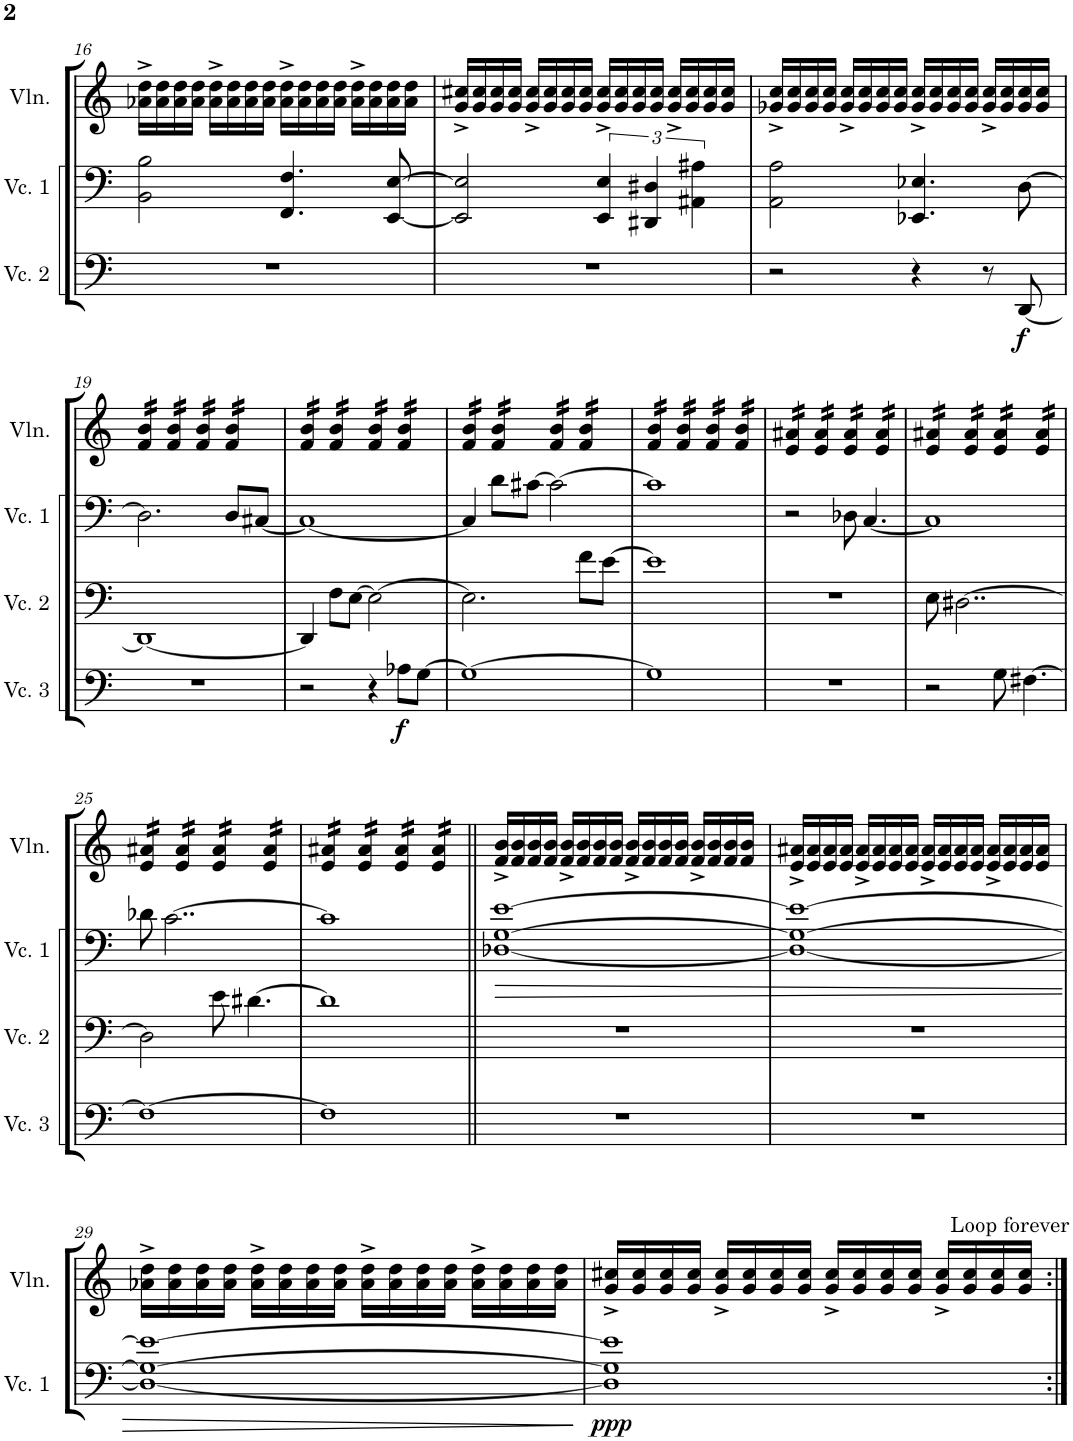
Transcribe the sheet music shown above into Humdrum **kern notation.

**kern	**dynam	**kern	**dynam	**kern	**dynam	**kern
*part4	*part4	*part3	*part3	*part2	*part2	*part1
*staff4	*staff4	*staff3	*staff3	*staff2	*staff2	*staff1
*I"Violoncello 3	*	*I"Violoncello 2	*	*I"Violoncello 1	*	*I"Violin
*I'Vc. 3	*	*I'Vc. 2	*	*I'Vc. 1	*	*I'Vln.
!!LO:PB:g=z
*clefF4	*	*clefF4	*	*clefF4	*	*clefG2
*k[]	*	*k[]	*	*k[]	*	*k[]
*M4/4	*	*M4/4	*	*M4/4	*	*M4/4
*met(c)	*	*met(c)	*	*met(c)	*	*met(c)
=16	=16	=16	=16	=16	=16	=16
1r	.	1r	.	2BB\ 2B\	.	16a-X\^ 16dd\^LL
.	.	.	.	.	.	16a-\ 16dd\
.	.	.	.	.	.	16a-\ 16dd\
.	.	.	.	.	.	16a-\ 16dd\JJ
.	.	.	.	.	.	16a-\^ 16dd\^LL
.	.	.	.	.	.	16a-\ 16dd\
.	.	.	.	.	.	16a-\ 16dd\
.	.	.	.	.	.	16a-\ 16dd\JJ
.	.	.	.	4.FF/ 4.F/	.	16a-\^ 16dd\^LL
.	.	.	.	.	.	16a-\ 16dd\
.	.	.	.	.	.	16a-\ 16dd\
.	.	.	.	.	.	16a-\ 16dd\JJ
.	.	.	.	.	.	16a-\^ 16dd\^LL
.	.	.	.	.	.	16a-\ 16dd\
.	.	.	.	[8EE/ [8E/	.	16a-\ 16dd\
.	.	.	.	.	.	16a-\ 16dd\JJ
=17	=17	=17	=17	=17	=17	=17
1r	.	1r	.	2EE/] 2E/]	.	16g/^ 16cc#X/^LL
.	.	.	.	.	.	16g/ 16cc#/
.	.	.	.	.	.	16g/ 16cc#/
.	.	.	.	.	.	16g/ 16cc#/JJ
.	.	.	.	.	.	16g/^ 16cc#/^LL
.	.	.	.	.	.	16g/ 16cc#/
.	.	.	.	.	.	16g/ 16cc#/
.	.	.	.	.	.	16g/ 16cc#/JJ
.	.	.	.	6EE/ 6E/	.	16g/^ 16cc#/^LL
.	.	.	.	.	.	16g/ 16cc#/
.	.	.	.	.	.	16g/ 16cc#/
.	.	.	.	6DD#X/ 6D#X/	.	.
.	.	.	.	.	.	16g/ 16cc#/JJ
.	.	.	.	.	.	16g/^ 16cc#/^LL
.	.	.	.	.	.	16g/ 16cc#/
.	.	.	.	6AA#X\ 6A#X\	.	.
.	.	.	.	.	.	16g/ 16cc#/
.	.	.	.	.	.	16g/ 16cc#/JJ
=18	=18	=18	=18	=18	=18	=18
1r	.	2r	.	2AA\ 2A\	.	16g-X/^ 16cc/^LL
.	.	.	.	.	.	16g-/ 16cc/
.	.	.	.	.	.	16g-/ 16cc/
.	.	.	.	.	.	16g-/ 16cc/JJ
.	.	.	.	.	.	16g-/^ 16cc/^LL
.	.	.	.	.	.	16g-/ 16cc/
.	.	.	.	.	.	16g-/ 16cc/
.	.	.	.	.	.	16g-/ 16cc/JJ
.	.	4r	.	4.EE-X/ 4.E-X/	.	16g-/^ 16cc/^LL
.	.	.	.	.	.	16g-/ 16cc/
.	.	.	.	.	.	16g-/ 16cc/
.	.	.	.	.	.	16g-/ 16cc/JJ
.	.	8r	.	.	.	16g-/^ 16cc/^LL
.	.	.	.	.	.	16g-/ 16cc/
!	!	!	!LO:DY:b	!	!	!
.	.	[8DD/	f	[8D\	.	16g-/ 16cc/
.	.	.	.	.	.	16g-/ 16cc/JJ
!!LO:LB:g=z
=19	=19	=19	=19	=19	=19	=19
*	*	*	*	*	*	*tremolo
1r	.	1DD_	.	2.D\]	.	16f/ 16b/LL
.	.	.	.	.	.	16f/ 16b/
.	.	.	.	.	.	16f/ 16b/
.	.	.	.	.	.	16f/ 16b/JJ
.	.	.	.	.	.	16f/ 16b/LL
.	.	.	.	.	.	16f/ 16b/
.	.	.	.	.	.	16f/ 16b/
.	.	.	.	.	.	16f/ 16b/JJ
.	.	.	.	.	.	16f/ 16b/LL
.	.	.	.	.	.	16f/ 16b/
.	.	.	.	.	.	16f/ 16b/
.	.	.	.	.	.	16f/ 16b/JJ
.	.	.	.	8D/L	.	16f/ 16b/LL
.	.	.	.	.	.	16f/ 16b/
.	.	.	.	[8C#X/J	.	16f/ 16b/
.	.	.	.	.	.	16f/ 16b/JJ
=20	=20	=20	=20	=20	=20	=20
2r	.	4DD/]	.	1C#_	.	16f/ 16b/LL
.	.	.	.	.	.	16f/ 16b/
.	.	.	.	.	.	16f/ 16b/
.	.	.	.	.	.	16f/ 16b/JJ
.	.	8F\L	.	.	.	16f/ 16b/LL
.	.	.	.	.	.	16f/ 16b/
.	.	[8E\J	.	.	.	16f/ 16b/
.	.	.	.	.	.	16f/ 16b/JJ
4r	.	2E\_	.	.	.	16f/ 16b/LL
.	.	.	.	.	.	16f/ 16b/
.	.	.	.	.	.	16f/ 16b/
.	.	.	.	.	.	16f/ 16b/JJ
!	!LO:DY:b	!	!	!	!	!
8A-X\L	f	.	.	.	.	16f/ 16b/LL
.	.	.	.	.	.	16f/ 16b/
[8G\J	.	.	.	.	.	16f/ 16b/
.	.	.	.	.	.	16f/ 16b/JJ
=21	=21	=21	=21	=21	=21	=21
1G_	.	2.E\]	.	4C#/]	.	16f/ 16b/LL
.	.	.	.	.	.	16f/ 16b/
.	.	.	.	.	.	16f/ 16b/
.	.	.	.	.	.	16f/ 16b/JJ
.	.	.	.	8d\L	.	16f/ 16b/LL
.	.	.	.	.	.	16f/ 16b/
.	.	.	.	[8c#X\J	.	16f/ 16b/
.	.	.	.	.	.	16f/ 16b/JJ
.	.	.	.	2c#\_	.	16f/ 16b/LL
.	.	.	.	.	.	16f/ 16b/
.	.	.	.	.	.	16f/ 16b/
.	.	.	.	.	.	16f/ 16b/JJ
.	.	8f\L	.	.	.	16f/ 16b/LL
.	.	.	.	.	.	16f/ 16b/
.	.	[8e\J	.	.	.	16f/ 16b/
.	.	.	.	.	.	16f/ 16b/JJ
=22	=22	=22	=22	=22	=22	=22
1G]	.	1e]	.	1c#]	.	16f/ 16b/LL
.	.	.	.	.	.	16f/ 16b/
.	.	.	.	.	.	16f/ 16b/
.	.	.	.	.	.	16f/ 16b/JJ
.	.	.	.	.	.	16f/ 16b/LL
.	.	.	.	.	.	16f/ 16b/
.	.	.	.	.	.	16f/ 16b/
.	.	.	.	.	.	16f/ 16b/JJ
.	.	.	.	.	.	16f/ 16b/LL
.	.	.	.	.	.	16f/ 16b/
.	.	.	.	.	.	16f/ 16b/
.	.	.	.	.	.	16f/ 16b/JJ
.	.	.	.	.	.	16f/ 16b/LL
.	.	.	.	.	.	16f/ 16b/
.	.	.	.	.	.	16f/ 16b/
.	.	.	.	.	.	16f/ 16b/JJ
=23	=23	=23	=23	=23	=23	=23
1r	.	1r	.	2r	.	16e/ 16a#X/LL
.	.	.	.	.	.	16e/ 16a#X/
.	.	.	.	.	.	16e/ 16a#X/
.	.	.	.	.	.	16e/ 16a#X/JJ
.	.	.	.	.	.	16e/ 16a#/LL
.	.	.	.	.	.	16e/ 16a#/
.	.	.	.	.	.	16e/ 16a#/
.	.	.	.	.	.	16e/ 16a#/JJ
.	.	.	.	8D-X\	.	16e/ 16a#/LL
.	.	.	.	.	.	16e/ 16a#/
.	.	.	.	[4.C/	.	16e/ 16a#/
.	.	.	.	.	.	16e/ 16a#/JJ
.	.	.	.	.	.	16e/ 16a#/LL
.	.	.	.	.	.	16e/ 16a#/
.	.	.	.	.	.	16e/ 16a#/
.	.	.	.	.	.	16e/ 16a#/JJ
=24	=24	=24	=24	=24	=24	=24
2r	.	8E\	.	1C]	.	16e/ 16a#X/LL
.	.	.	.	.	.	16e/ 16a#X/
.	.	[2..D#X\	.	.	.	16e/ 16a#X/
.	.	.	.	.	.	16e/ 16a#X/JJ
.	.	.	.	.	.	16e/ 16a#/LL
.	.	.	.	.	.	16e/ 16a#/
.	.	.	.	.	.	16e/ 16a#/
.	.	.	.	.	.	16e/ 16a#/JJ
8G\	.	.	.	.	.	16e/ 16a#/LL
.	.	.	.	.	.	16e/ 16a#/
[4.F#X\	.	.	.	.	.	16e/ 16a#/
.	.	.	.	.	.	16e/ 16a#/JJ
.	.	.	.	.	.	16e/ 16a#/LL
.	.	.	.	.	.	16e/ 16a#/
.	.	.	.	.	.	16e/ 16a#/
.	.	.	.	.	.	16e/ 16a#/JJ
!!LO:LB:g=z
=25	=25	=25	=25	=25	=25	=25
1F#_	.	2D#\]	.	8d-X\	.	16e/ 16a#X/LL
.	.	.	.	.	.	16e/ 16a#X/
.	.	.	.	[2..c\	.	16e/ 16a#X/
.	.	.	.	.	.	16e/ 16a#X/JJ
.	.	.	.	.	.	16e/ 16a#/LL
.	.	.	.	.	.	16e/ 16a#/
.	.	.	.	.	.	16e/ 16a#/
.	.	.	.	.	.	16e/ 16a#/JJ
.	.	8e\	.	.	.	16e/ 16a#/LL
.	.	.	.	.	.	16e/ 16a#/
.	.	[4.d#X\	.	.	.	16e/ 16a#/
.	.	.	.	.	.	16e/ 16a#/JJ
.	.	.	.	.	.	16e/ 16a#/LL
.	.	.	.	.	.	16e/ 16a#/
.	.	.	.	.	.	16e/ 16a#/
.	.	.	.	.	.	16e/ 16a#/JJ
=26	=26	=26	=26	=26	=26	=26
1F#]	.	1d#]	.	1c]	.	16e/ 16a#X/LL
.	.	.	.	.	.	16e/ 16a#X/
.	.	.	.	.	.	16e/ 16a#X/
.	.	.	.	.	.	16e/ 16a#X/JJ
.	.	.	.	.	.	16e/ 16a#/LL
.	.	.	.	.	.	16e/ 16a#/
.	.	.	.	.	.	16e/ 16a#/
.	.	.	.	.	.	16e/ 16a#/JJ
.	.	.	.	.	.	16e/ 16a#/LL
.	.	.	.	.	.	16e/ 16a#/
.	.	.	.	.	.	16e/ 16a#/
.	.	.	.	.	.	16e/ 16a#/JJ
.	.	.	.	.	.	16e/ 16a#/LL
.	.	.	.	.	.	16e/ 16a#/
.	.	.	.	.	.	16e/ 16a#/
.	.	.	.	.	.	16e/ 16a#/JJ
*	*	*	*	*	*	*Xtremolo
=27||	=27||	=27||	=27||	=27||	=27||	=27||
!	!	!	!	!	!LO:HP:b	!
1r	.	1r	.	[1D-X [1G [1e	>	16f/^ 16b/^LL
.	.	.	.	.	.	16f/ 16b/
.	.	.	.	.	.	16f/ 16b/
.	.	.	.	.	.	16f/ 16b/JJ
.	.	.	.	.	.	16f/^ 16b/^LL
.	.	.	.	.	.	16f/ 16b/
.	.	.	.	.	.	16f/ 16b/
.	.	.	.	.	.	16f/ 16b/JJ
.	.	.	.	.	.	16f/^ 16b/^LL
.	.	.	.	.	.	16f/ 16b/
.	.	.	.	.	.	16f/ 16b/
.	.	.	.	.	.	16f/ 16b/JJ
.	.	.	.	.	.	16f/^ 16b/^LL
.	.	.	.	.	.	16f/ 16b/
.	.	.	.	.	.	16f/ 16b/
.	.	.	.	.	.	16f/ 16b/JJ
=28	=28	=28	=28	=28	=28	=28
1r	.	1r	.	1D-_ 1G_ 1e_	.	16e/^ 16a#X/^LL
.	.	.	.	.	.	16e/ 16a#/
.	.	.	.	.	.	16e/ 16a#/
.	.	.	.	.	.	16e/ 16a#/JJ
.	.	.	.	.	.	16e/^ 16a#/^LL
.	.	.	.	.	.	16e/ 16a#/
.	.	.	.	.	.	16e/ 16a#/
.	.	.	.	.	.	16e/ 16a#/JJ
.	.	.	.	.	.	16e/^ 16a#/^LL
.	.	.	.	.	.	16e/ 16a#/
.	.	.	.	.	.	16e/ 16a#/
.	.	.	.	.	.	16e/ 16a#/JJ
.	.	.	.	.	.	16e/^ 16a#/^LL
.	.	.	.	.	.	16e/ 16a#/
.	.	.	.	.	.	16e/ 16a#/
.	.	.	.	.	.	16e/ 16a#/JJ
!!LO:LB:g=z
=29	=29	=29	=29	=29	=29	=29
1r	.	1r	.	1D-_ 1G_ 1e_	.	16a-X\^ 16dd\^LL
.	.	.	.	.	.	16a-\ 16dd\
.	.	.	.	.	.	16a-\ 16dd\
.	.	.	.	.	.	16a-\ 16dd\JJ
.	.	.	.	.	.	16a-\^ 16dd\^LL
.	.	.	.	.	.	16a-\ 16dd\
.	.	.	.	.	.	16a-\ 16dd\
.	.	.	.	.	.	16a-\ 16dd\JJ
.	.	.	.	.	.	16a-\^ 16dd\^LL
.	.	.	.	.	.	16a-\ 16dd\
.	.	.	.	.	.	16a-\ 16dd\
.	.	.	.	.	.	16a-\ 16dd\JJ
.	.	.	.	.	.	16a-\^ 16dd\^LL
.	.	.	.	.	.	16a-\ 16dd\
.	.	.	.	.	.	16a-\ 16dd\
.	.	.	.	.	.	16a-\ 16dd\JJ
.	.	.	.	.	]	.
=30	=30	=30	=30	=30	=30	=30
!	!	!	!	!	!LO:DY:b	!
1r	.	1r	.	1D-] 1G] 1e]	ppp	16g/^ 16cc#X/^LL
.	.	.	.	.	.	16g/ 16cc#/
.	.	.	.	.	.	16g/ 16cc#/
.	.	.	.	.	.	16g/ 16cc#/JJ
.	.	.	.	.	.	16g/^ 16cc#/^LL
.	.	.	.	.	.	16g/ 16cc#/
.	.	.	.	.	.	16g/ 16cc#/
.	.	.	.	.	.	16g/ 16cc#/JJ
.	.	.	.	.	.	16g/^ 16cc#/^LL
.	.	.	.	.	.	16g/ 16cc#/
.	.	.	.	.	.	16g/ 16cc#/
.	.	.	.	.	.	16g/ 16cc#/JJ
.	.	.	.	.	.	16g/^ 16cc#/^LL
!	!	!	!	!	!	!LO:TX:a:t=Loop forever
.	.	.	.	.	.	16g/ 16cc#/
.	.	.	.	.	.	16g/ 16cc#/
.	.	.	.	.	.	16g/ 16cc#/JJ
=:|!	=:|!	=:|!	=:|!	=:|!	=:|!	=:|!
*-	*-	*-	*-	*-	*-	*-
